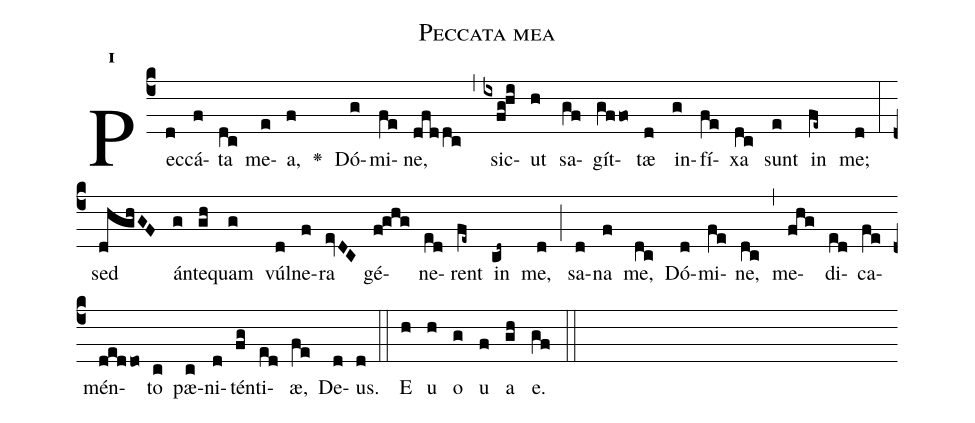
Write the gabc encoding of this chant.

name:Peccata mea;
office-part:Antiphona;
mode:1;
%%
initial-style: 1;
name: Peccata mea
book: Antiphonae & Responsoria/Tomus II, p. 54;
occasion: Hebdomada III Quadragesimae Dominica;
office-part: Vesperae II Ant E;
user-notes: ;
commentary: ;
annotation: 1f;
centering-scheme: english;
fontsize: 12;
font: OFLSortsMillGoudy;
height: 11;
width: 4.5;
%%
(c4)Pec(d)cá(f)ta(dc) me(e)a,(f) <v>\greheightstar</v>() Dó(g)mi(fe)ne,(dfddc) (,) sic(ixfg!hi)ut(h) sa(gf)gít(gffo)tæ(d) in(g)fí(fe)xa(dc) sunt(e) in(fe~) me;(d) (:) sed(dhghGF) án(g)te(gh)quam(g) vúl(d)ne(f)ra(evDC) gé(f!ghg)ne(ed)rent(fe~) in(cd~) me,(d) (;) sa(d)na(f) me,(dc) Dó(d)mi(fe)ne,(dc) (,) me(fhg)di(ed)ca(fe)mén(deddo)to(c) pæ(c)ni(d)tén(fg)ti(ed)æ,(fe) De(d)us.(d) (::)
E(h) u(h) o(g) u(f) a(gh) e.(gf) (::)
